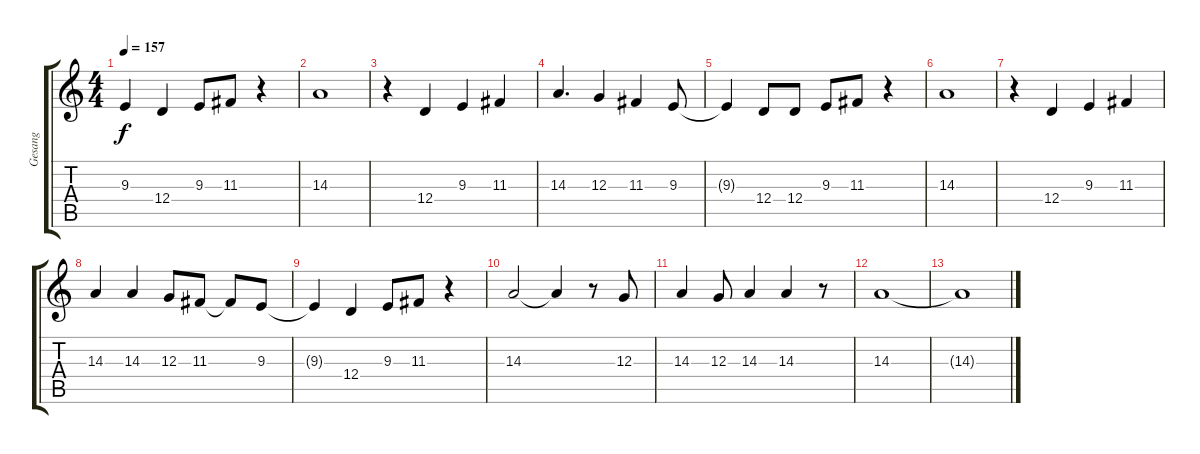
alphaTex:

\track ("Gesang" "Gesang") {instrument lead2sawtooth}
\staff {score tabs}
\tuning (E4 B3 G3 D3 A2 E2) {hide}
\ts (4 4)
\tempo 157
\clef g2
\ks c
9.3{t}.4{dy f} 12.4.4 9.3.8 11.3.8 r.4 |
14.3.1 |
r.4 12.4.4 9.3.4 11.3.4 |
14.3.4{d} 12.3.4 11.3.4 9.3.8 |
9.3{t}.4 12.4.8 12.4.8 9.3.8 11.3.8 r.4 |
14.3.1 |
r.4 12.4.4 9.3.4 11.3.4 |
14.3.4 14.3.4 12.3.8 11.3.8 11.3{t}.8 9.3.8 |
9.3{t}.4 12.4.4 9.3.8 11.3.8 r.4 |
14.3.2 14.3{t}.4 r.8 12.3.8 |
14.3.4 12.3.8 14.3.4 14.3.4 r.8 |
14.3.1 |
14.3{t}.1
